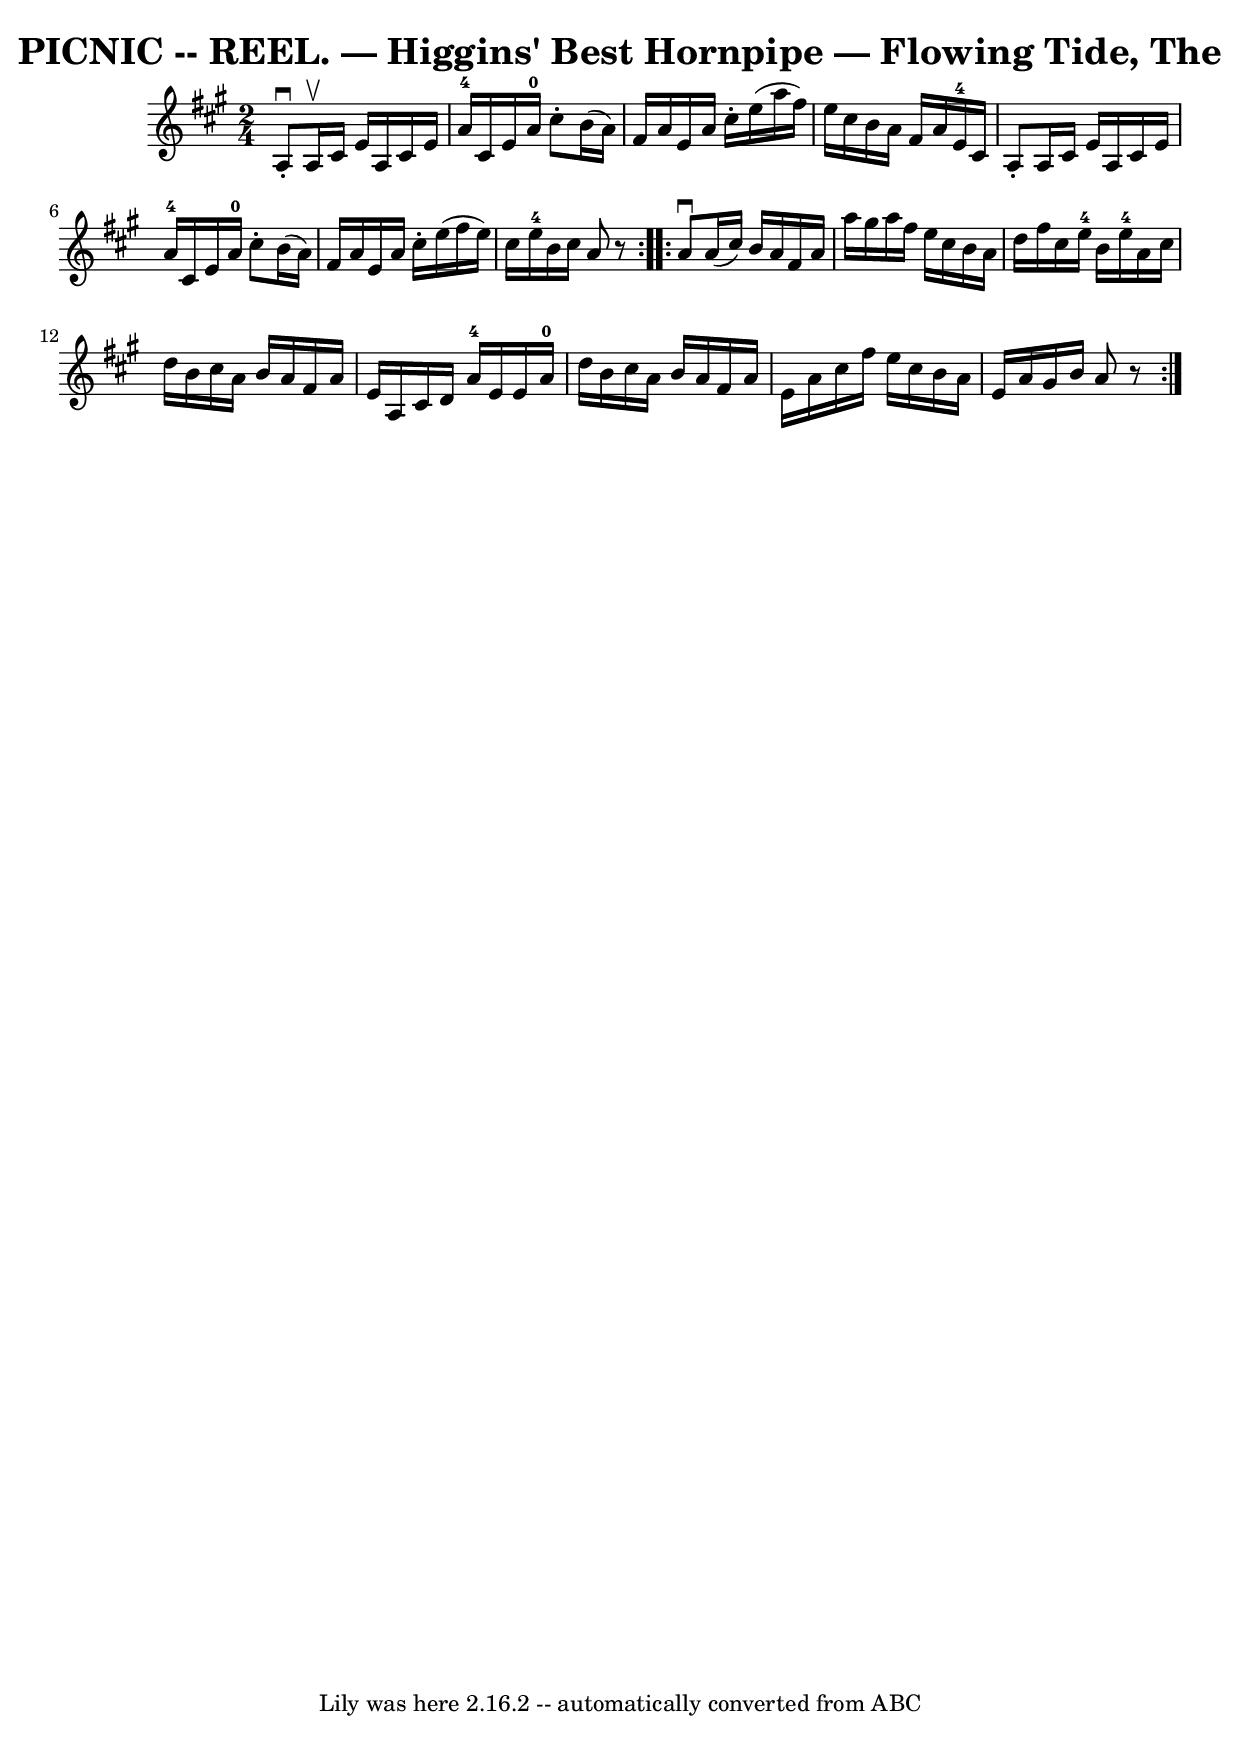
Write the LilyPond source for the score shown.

\version "2.16.2"
\include "Mammoth.ily"
\header {
  %% book = "Coles 43.8"
  crossRefNumber = "1"
  footnotes = ""
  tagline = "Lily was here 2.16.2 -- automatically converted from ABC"
  title = "PICNIC -- REEL. — Higgins' Best Hornpipe — Flowing Tide, The"

}
voicedefault =  {



  \repeat volta 2 {

    \time 2/4 
    \key a \major
    a8^\downbow-. a16^\upbow cis'16 e'16 a16  
    cis'16 e'16  |
    a'16-4 cis'16 e'16 a'16-0 cis''8-. b'16 (a'16) |
    fis'16 a'16 e'16 a'16 cis''16-.  
    e''16 (a''16 fis''16) |
    e''16 cis''16 b'16 a'16    
    fis'16 a'16 e'16-4 cis'16  |
    a8-. a16 cis'16    
    e'16 a16 cis'16 e'16  |
    a'16-4 cis'16 e'16 a'16-0 cis''8-. b'16 (a'16) |
    fis'16 a'16 e'16 a'16  
    cis''16-. e''16 (fis''16 e''16) |
    cis''16 e''16-4  
    b'16 cis''16 a'8    r8 
  }     
  \repeat volta 2 {
    a'8^\downbow a'16 (
    cis''16) b'16 a'16 fis'16 a'16  |
    a''16 gis''16    
    a''16 fis''16 e''16 cis''16 b'16 a'16  |
    d''16    
    fis''16 cis''16 e''16-4 b'16 e''16-4 a'16 cis''16  
    |
    d''16 b'16 cis''16 a'16 b'16 a'16 fis'16 a'16  
    |
    e'16 a16 cis'16 d'16 a'16-4 e'16 e'16    
    a'16-0 |
    d''16 b'16 cis''16 a'16 b'16 a'16 fis'16 
    a'16  |
    e'16 a'16 cis''16 fis''16 e''16 cis''16    
    b'16 a'16  |
    e'16 a'16 gis'16 b'16 a'8    r8 
  }   

}

\score{
  <<

    \context Staff="default"
    {
      \voicedefault 
      
    }

  >>
  \layout {
    
  }
  \midi {
  }

}
